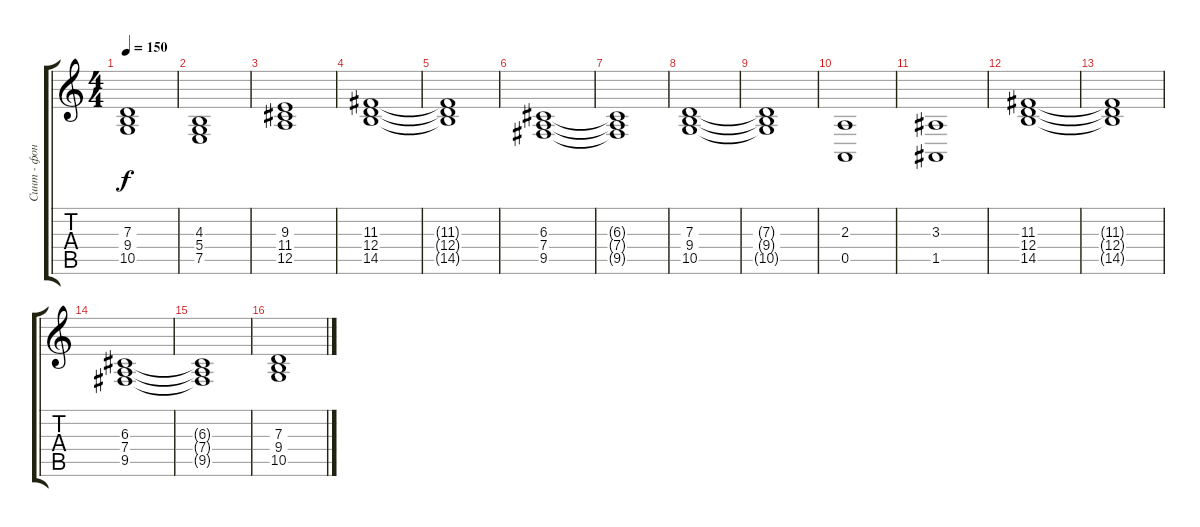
\track ("Синт - фон" "Синт - фон") {instrument stringensemble1}
\staff {score tabs}
\tuning (E4 B3 G3 D3 A2 E2) {hide}
\ts (4 4)
\tempo 150
\clef g2
\ks c
(7.3{t} 9.4{t} 10.5{t}).1{dy f} |
(4.3 5.4 7.5).1 |
(9.3 11.4 12.5).1 |
(11.3 12.4 14.5).1 |
(11.3{t} 12.4{t} 14.5{t}).1 |
(6.3 7.4 9.5).1 |
(6.3{t} 7.4{t} 9.5{t}).1 |
(7.3 9.4 10.5).1 |
(7.3{t} 9.4{t} 10.5{t}).1 |
(2.3 0.5).1 |
(3.3 1.5).1 |
(11.3 12.4 14.5).1 |
(11.3{t} 12.4{t} 14.5{t}).1 |
(6.3 7.4 9.5).1 |
(6.3{t} 7.4{t} 9.5{t}).1 |
(7.3 9.4 10.5).1
